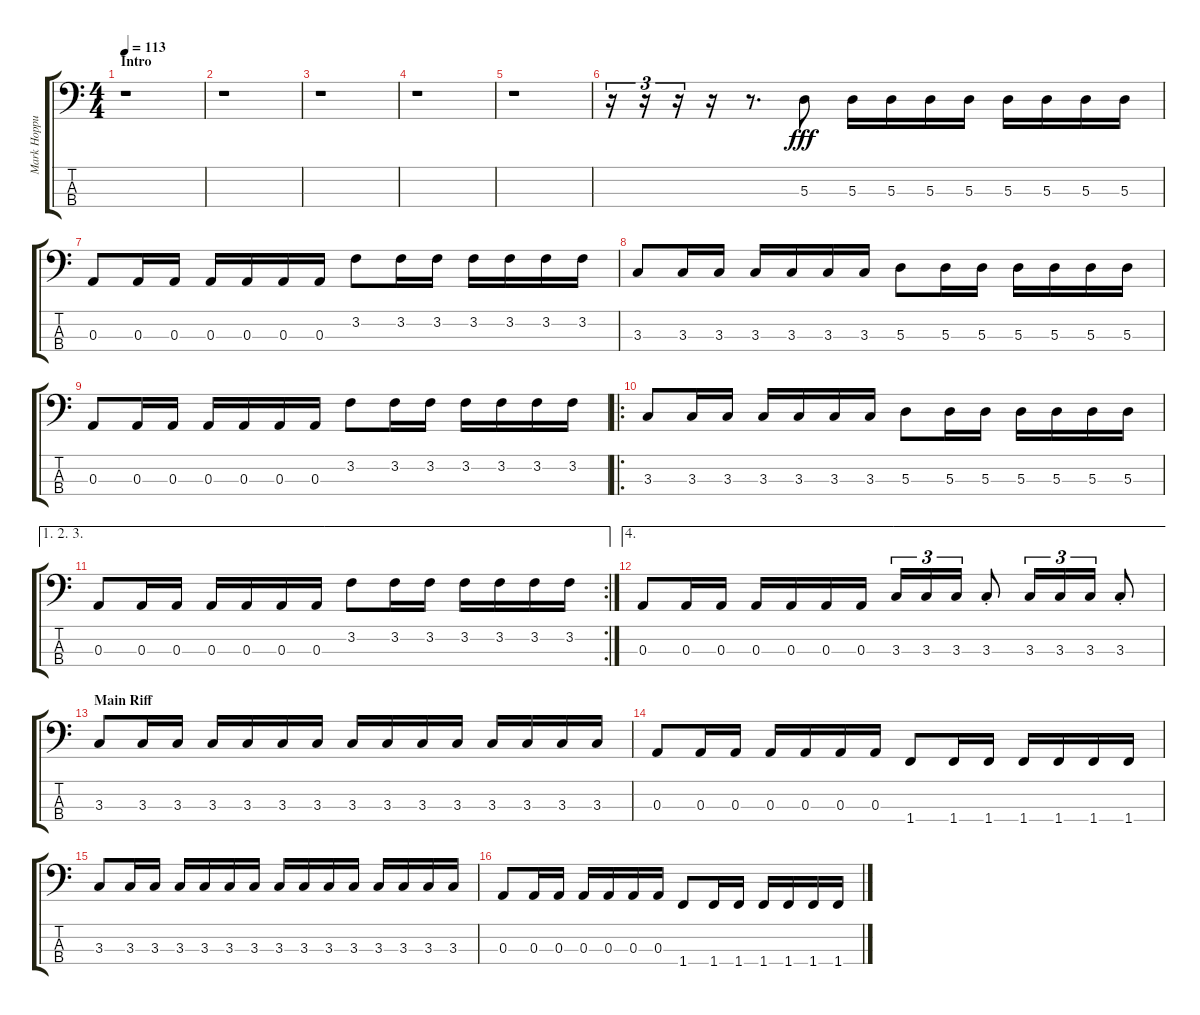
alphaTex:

\track ("Mark Hoppus (Bass)" "Mark Hoppu") {instrument electricbasspick}
\staff {score tabs}
\tuning (G2 D2 A1 E1) {hide}
\ts (4 4)
\section ("" "Intro")
\tempo 113
\clef f4
\ks c
r.1{dy fff instrument electricbasspick} |
r.1 |
r.1 |
r.1 |
r.1 |
r.16{tu (3 2)} r.16{tu (3 2)} r.16{tu (3 2)} r.16 r.8{d} 5.3.8 5.3.16 5.3.16 5.3.16 5.3.16 5.3.16 5.3.16 5.3.16 5.3.16 |
0.3.8 0.3.16 0.3.16 0.3.16 0.3.16 0.3.16 0.3.16 3.2.8 3.2.16 3.2.16 3.2.16 3.2.16 3.2.16 3.2.16 |
3.3.8 3.3.16 3.3.16 3.3.16 3.3.16 3.3.16 3.3.16 5.3.8 5.3.16 5.3.16 5.3.16 5.3.16 5.3.16 5.3.16 |
0.3.8 0.3.16 0.3.16 0.3.16 0.3.16 0.3.16 0.3.16 3.2.8 3.2.16 3.2.16 3.2.16 3.2.16 3.2.16 3.2.16 |
\ro
3.3.8 3.3.16 3.3.16 3.3.16 3.3.16 3.3.16 3.3.16 5.3.8 5.3.16 5.3.16 5.3.16 5.3.16 5.3.16 5.3.16 |
\ae (1 2 3)
\rc 2
0.3.8 0.3.16 0.3.16 0.3.16 0.3.16 0.3.16 0.3.16 3.2.8 3.2.16 3.2.16 3.2.16 3.2.16 3.2.16 3.2.16 |
\ae 4
0.3.8 0.3.16 0.3.16 0.3.16 0.3.16 0.3.16 0.3.16 3.3.16{tu (3 2)} 3.3.16{tu (3 2)} 3.3.16{tu (3 2)} 3.3{st}.8 3.3.16{tu (3 2)} 3.3.16{tu (3 2)} 3.3.16{tu (3 2)} 3.3{st}.8 |
\section ("" "Main Riff")
3.3.8 3.3.16 3.3.16 3.3.16 3.3.16 3.3.16 3.3.16 3.3.16 3.3.16 3.3.16 3.3.16 3.3.16 3.3.16 3.3.16 3.3.16 |
0.3.8 0.3.16 0.3.16 0.3.16 0.3.16 0.3.16 0.3.16 1.4.8 1.4.16 1.4.16 1.4.16 1.4.16 1.4.16 1.4.16 |
3.3.8 3.3.16 3.3.16 3.3.16 3.3.16 3.3.16 3.3.16 3.3.16 3.3.16 3.3.16 3.3.16 3.3.16 3.3.16 3.3.16 3.3.16 |
0.3.8 0.3.16 0.3.16 0.3.16 0.3.16 0.3.16 0.3.16 1.4.8 1.4.16 1.4.16 1.4.16 1.4.16 1.4.16 1.4.16
